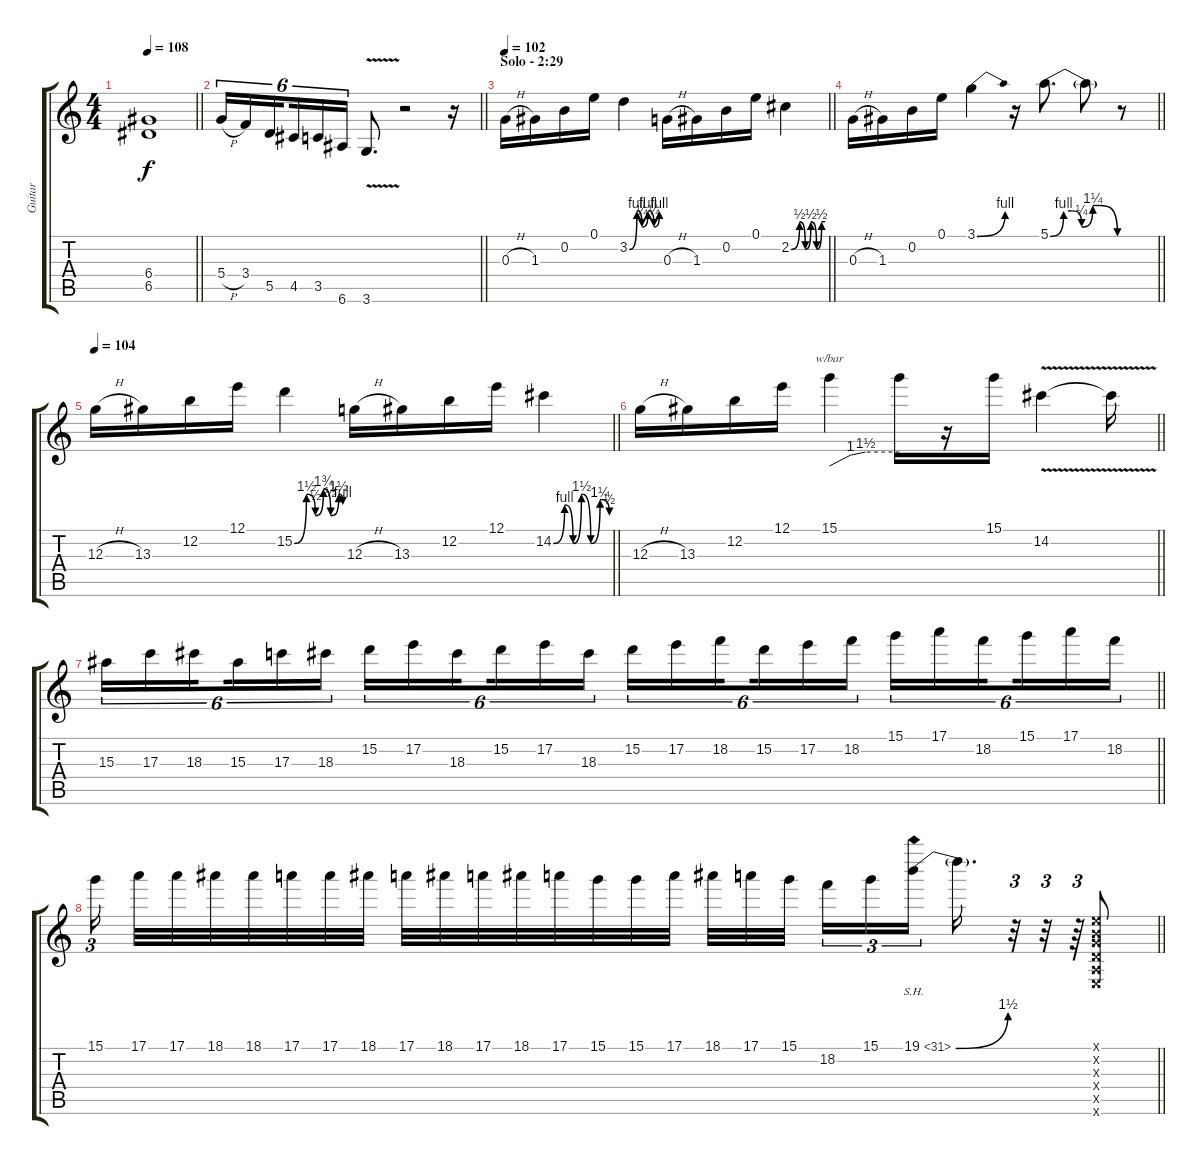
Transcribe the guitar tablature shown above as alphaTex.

\track ("Guitar" "Guitar") {instrument distortionguitar}
\staff {score tabs}
\tuning (E4 B3 G3 D3 A2 E2) {hide}
\ts (4 4)
\tempo 108
\clef g2
\barLineRight lightlight
\ks c
(6.4 6.5).1{dy f} |
\barLineRight lightlight
5.4{h}.16{tu (6 4)} 3.4.16{tu (6 4)} 5.5.16{tu (6 4) beam splitsecondary} 4.5.16{tu (6 4)} 3.5.16{tu (6 4)} 6.6.16{tu (6 4)} 3.6{v}.8{d} r.2 r.16 |
\section ("" "Solo - 2:29")
\tempo 102
\barLineRight lightlight
0.3{h}.16 1.3.16 0.2.16 0.1.16 3.2{be (custom 0 0 15 4 25 1 37 4 49 1 60 4)}.4 0.3{h}.16 1.3.16 0.2.16 0.1.16 2.2{be (custom 0 0 15 2 25 0 35 2 45 0 54 2 60 2)}.4 |
\barLineRight lightlight
0.3{h}.16 1.3.16 0.2.16 0.1.16 3.1{be (bend 0 0 60 4)}.4 r.16 5.1{be (custom 0 0 12 4 19 4 28 1 38 5 44 5 60 0)}.8{d} 5.1{t}.8 r.8 |
\tempo 104
\barLineRight lightlight
12.3{h}.16 13.3.16 12.2.16 12.1.16 15.2{be (custom 0 0 15 6 26 2 36 7 45 2 55 6 60 4)}.4 12.3{h}.16 13.3.16 12.2.16 12.1.16 14.2{be (custom 0 0 12 4 21 0 30 6 40 0 50 5 60 2)}.4 |
\barLineRight lightlight
12.3{h}.16 13.3.16 12.2.16 12.1.16 15.1.4{tbe (custom default 0 0 18 4 31 6 60 6)} 15.1{t}.16 r.16 15.1.16 14.2{v}.4 14.2{t}.16 |
\barLineRight lightlight
15.3.16{tu (6 4)} 17.3.16{tu (6 4)} 18.3.16{tu (6 4) beam splitsecondary} 15.3.16{tu (6 4)} 17.3.16{tu (6 4)} 18.3.16{tu (6 4)} 15.2.16{tu (6 4)} 17.2.16{tu (6 4)} 18.3.16{tu (6 4) beam splitsecondary} 15.2.16{tu (6 4)} 17.2.16{tu (6 4)} 18.3.16{tu (6 4)} 15.2.16{tu (6 4)} 17.2.16{tu (6 4)} 18.2.16{tu (6 4) beam splitsecondary} 15.2.16{tu (6 4)} 17.2.16{tu (6 4)} 18.2.16{tu (6 4)} 15.1.16{tu (6 4)} 17.1.16{tu (6 4)} 18.2.16{tu (6 4) beam splitsecondary} 15.1.16{tu (6 4)} 17.1.16{tu (6 4)} 18.2.16{tu (6 4)} |
\barLineRight lightlight
15.1.16{tu (3 2) beam splitsecondary} 17.1.32 17.1.32 18.1.32 18.1.32 17.1.32 17.1.32 18.1.32 17.1.32 18.1.32 17.1.32 18.1.32 17.1.32 15.1.32 15.1.32 17.1.32 18.1.32 17.1.32 15.1.32{beam splitsecondary} 18.2.16{tu (3 2)} 15.1.16{tu (3 2)} 19.1{be (bend 0 0 60 6) sh 12}.16{tu (3 2) beam splitsecondary} 19.1{t}.16{d} r.32{tu (3 2)} r.32{tu (3 2)} r.64{tu (3 2)} (0.1{x} 0.2{x} 0.3{x} 0.4{x} 0.5{x} 0.6{x}).8
